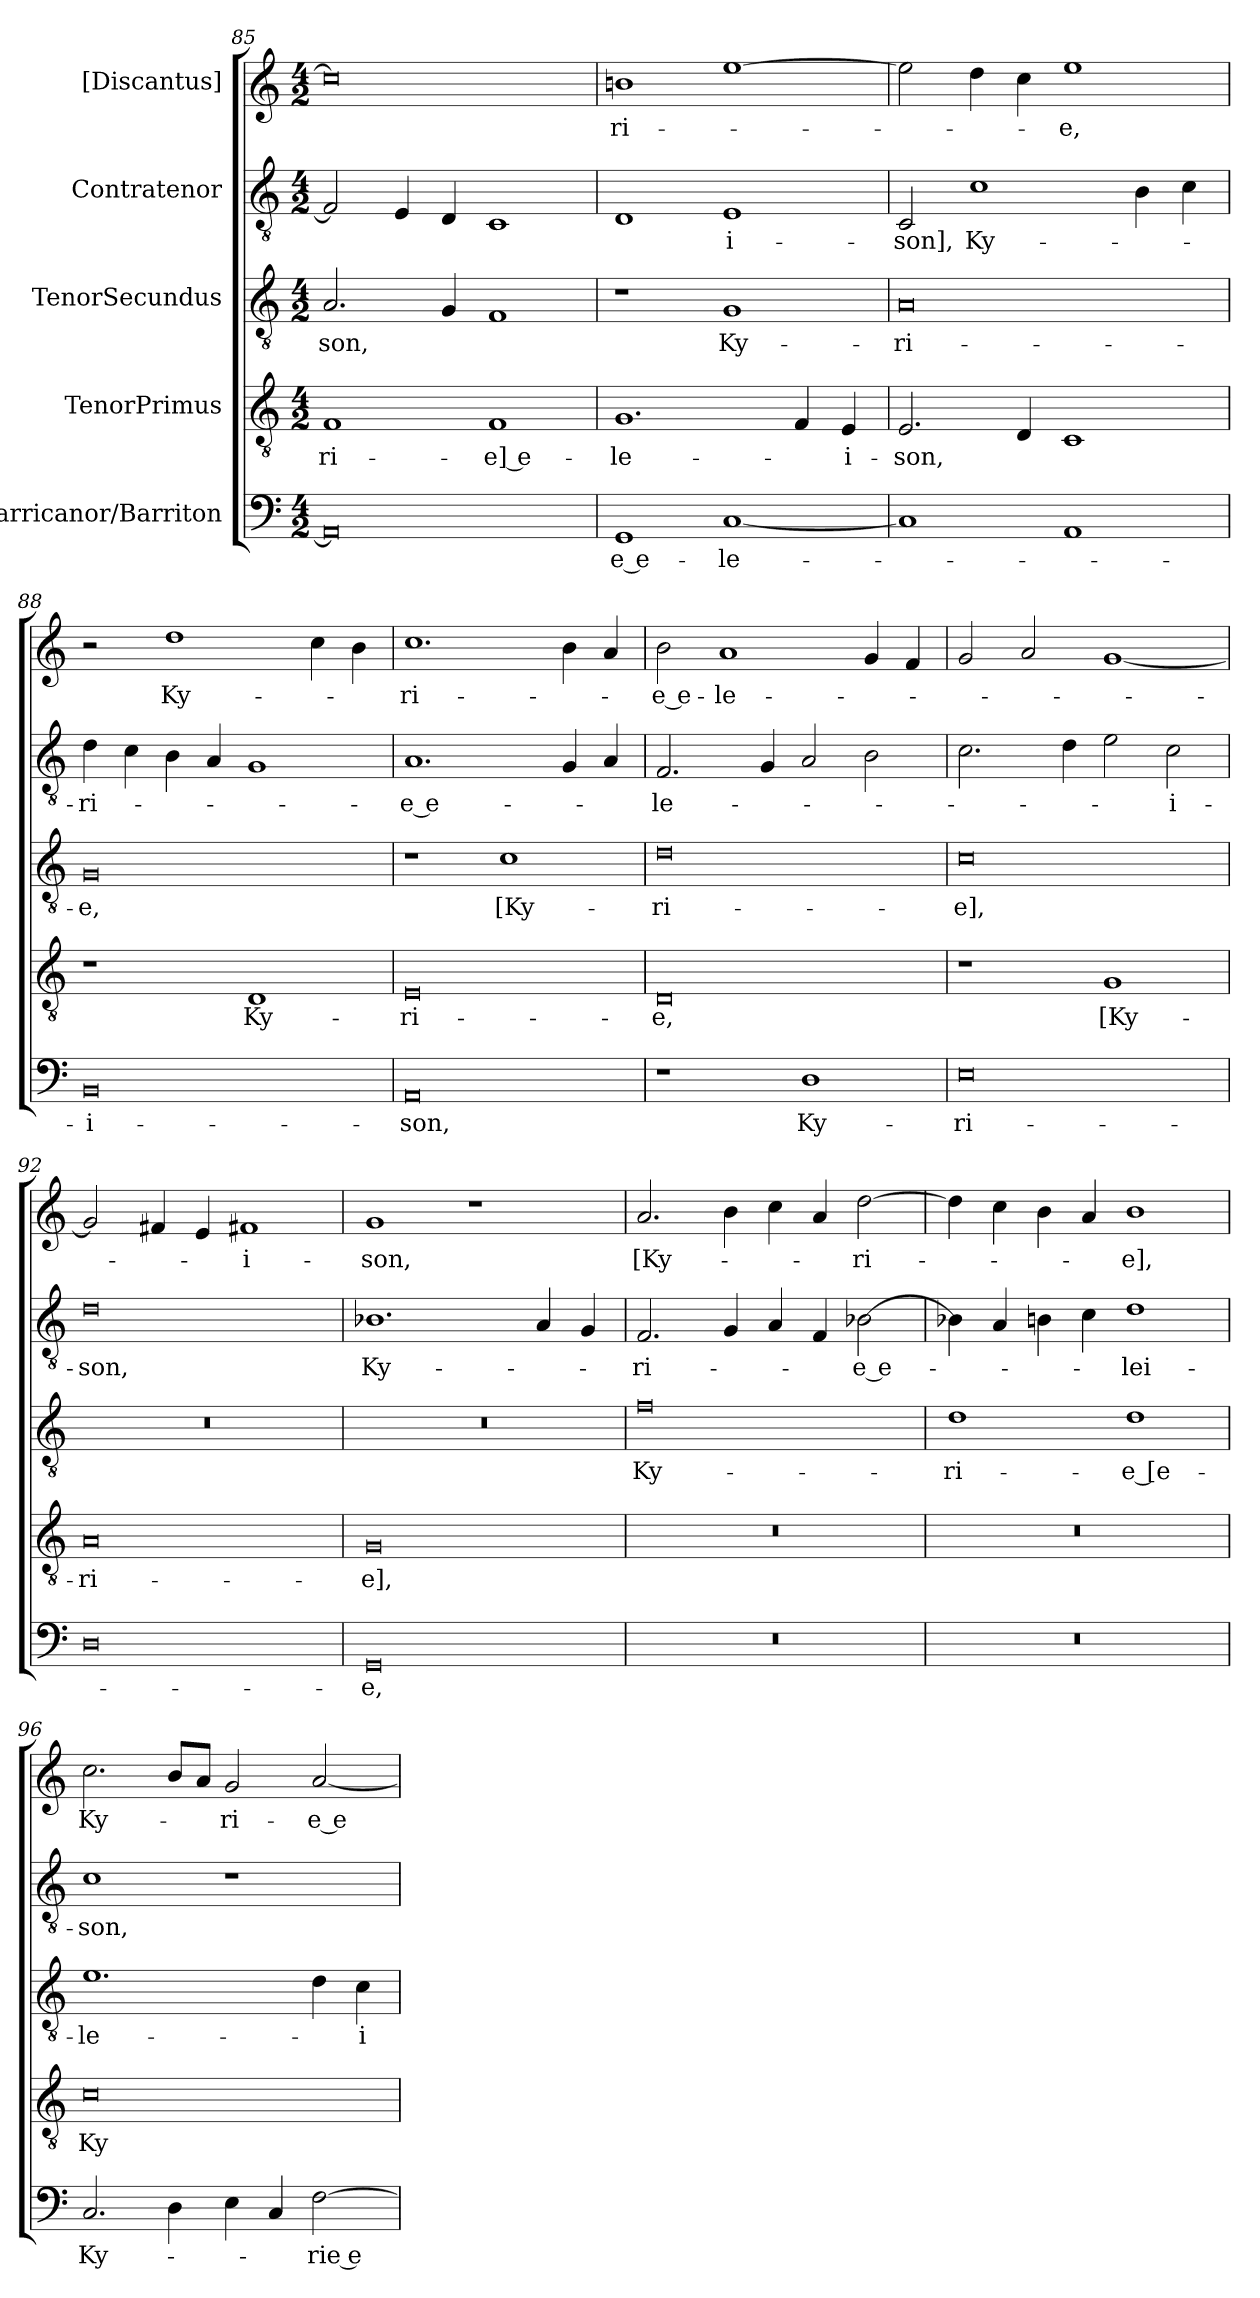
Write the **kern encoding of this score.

**kern	**text	**kern	**text	**kern	**text	**kern	**text	**kern	**text
*part5	*part5	*part4	*part4	*part3	*part3	*part2	*part2	*part1	*part1
*staff5	*staff5	*staff4	*staff4	*staff3	*staff3	*staff2	*staff2	*staff1	*staff1
*I"Barricanor/Barriton	*	*I"TenorPrimus	*	*I"TenorSecundus	*	*I"Contratenor	*	*I"[Discantus]	*
*clefF4	*	*clefGv2	*	*clefGv2	*	*clefGv2	*	*clefG2	*
*k[]	*	*k[]	*	*k[]	*	*k[]	*	*k[]	*
*M4/2	*	*M4/2	*	*M4/2	*	*M4/2	*	*M4/2	*
=85	=85	=85	=85	=85	=85	=85	=85	=85	=85
0AA/]	.	1F/	-ri-	2.A/	-son,	2F/]	.	0cc\]	.
.	.	.	.	.	.	4E/	.	.	.
.	.	.	.	4G/	.	4D/	.	.	.
.	.	1F/	-e] e-	1F/	.	1C/	.	.	.
=86	=86	=86	=86	=86	=86	=86	=86	=86	=86
1GG/	-e e-	1.G/	-le-	1r	.	1D/	.	1bn\	-ri-
[1C/	-le-	.	.	1G/	Ky-	1E/	-i-	[1ee\	.
.	.	4F/	.	.	.	.	.	.	.
.	.	4E/	-i-	.	.	.	.	.	.
=87	=87	=87	=87	=87	=87	=87	=87	=87	=87
1C/]	.	2.E/	-son,	0A/	-ri-	2C/	-son],	2ee\]	.
.	.	.	.	.	.	1c\	Ky-	4dd\	.
.	.	4D/	.	.	.	.	.	4cc\	.
1AA/	.	1C/	.	.	.	.	.	1ee\	-e,
.	.	.	.	.	.	4B\	.	.	.
.	.	.	.	.	.	4c\	.	.	.
=88	=88	=88	=88	=88	=88	=88	=88	=88	=88
0BB/	-i-	1r	.	0G/	-e,	4d\	-ri-	2r	.
.	.	.	.	.	.	4c\	.	.	.
.	.	.	.	.	.	4B\	.	1dd\	Ky-
.	.	.	.	.	.	4A/	.	.	.
.	.	1D/	Ky-	.	.	1G/	.	.	.
.	.	.	.	.	.	.	.	4cc\	.
.	.	.	.	.	.	.	.	4b\	.
=89	=89	=89	=89	=89	=89	=89	=89	=89	=89
0AA/	-son,	0E/	-ri-	1r	.	1.A/	-e e-	1.cc\	-ri-
.	.	.	.	1c\	[Ky-	.	.	.	.
.	.	.	.	.	.	4G/	.	4b\	.
.	.	.	.	.	.	4A/	.	4a/	.
=90	=90	=90	=90	=90	=90	=90	=90	=90	=90
1r	.	0D/	-e,	0d\	-ri-	2.F/	-le-	2b\	-e e-
.	.	.	.	.	.	.	.	1a/	-le-
.	.	.	.	.	.	4G/	.	.	.
1D\	Ky-	.	.	.	.	2A/	.	.	.
.	.	.	.	.	.	2B\	.	4g/	.
.	.	.	.	.	.	.	.	4f/	.
=91	=91	=91	=91	=91	=91	=91	=91	=91	=91
0E\	-ri-	1r	.	0c\	-e],	2.c\	.	2g/	.
.	.	.	.	.	.	.	.	2a/	.
.	.	.	.	.	.	4d\	.	.	.
.	.	1G/	[Ky-	.	.	2e\	.	[1g/	.
.	.	.	.	.	.	2c\	-i-	.	.
=92	=92	=92	=92	=92	=92	=92	=92	=92	=92
0D\	.	0A/	-ri-	0r	.	0d\	-son,	2g/]	.
.	.	.	.	.	.	.	.	4f#X/	.
.	.	.	.	.	.	.	.	4e/	.
.	.	.	.	.	.	.	.	1f#X/	-i-
=93	=93	=93	=93	=93	=93	=93	=93	=93	=93
0GG/	-e,	0G/	-e],	0r	.	1.B-X\	Ky-	1g/	-son,
.	.	.	.	.	.	.	.	1r	.
.	.	.	.	.	.	4A/	.	.	.
.	.	.	.	.	.	4G/	.	.	.
=94	=94	=94	=94	=94	=94	=94	=94	=94	=94
0r	.	0r	.	0f\	Ky-	2.F/	-ri-	2.a/	[Ky-
.	.	.	.	.	.	4G/	.	4b\	.
.	.	.	.	.	.	4A/	.	4cc\	.
.	.	.	.	.	.	4F/	.	4a/	.
.	.	.	.	.	.	[2B-X\	-e e-	[2dd\	-ri-
=95	=95	=95	=95	=95	=95	=95	=95	=95	=95
0r	.	0r	.	1d\	-ri-	4B-X\]	.	4dd\]	.
.	.	.	.	.	.	4A/	.	4cc\	.
.	.	.	.	.	.	4Bn\	.	4b\	.
.	.	.	.	.	.	4c\	.	4a/	.
.	.	.	.	1d\	-e [e-	1d\	-lei-	1b\	-e],
=96	=96	=96	=96	=96	=96	=96	=96	=96	=96
2.C/	Ky-	0c\	Ky-	1.e\	-le-	1c\	-son,	2.cc\	Ky-
4D\	.	.	.	.	.	.	.	8b/L	.
.	.	.	.	.	.	.	.	8a/J	.
4E\	.	.	.	.	.	1r	.	2g/	-ri-
4C/	.	.	.	.	.	.	.	.	.
[2F\	-rie e-	.	.	4d\	.	.	.	[2a/	-e e-
.	.	.	.	4c\	-i-	.	.	.	.
=	=	=	=	=	=	=	=	=	=
*-	*-	*-	*-	*-	*-	*-	*-	*-	*-
